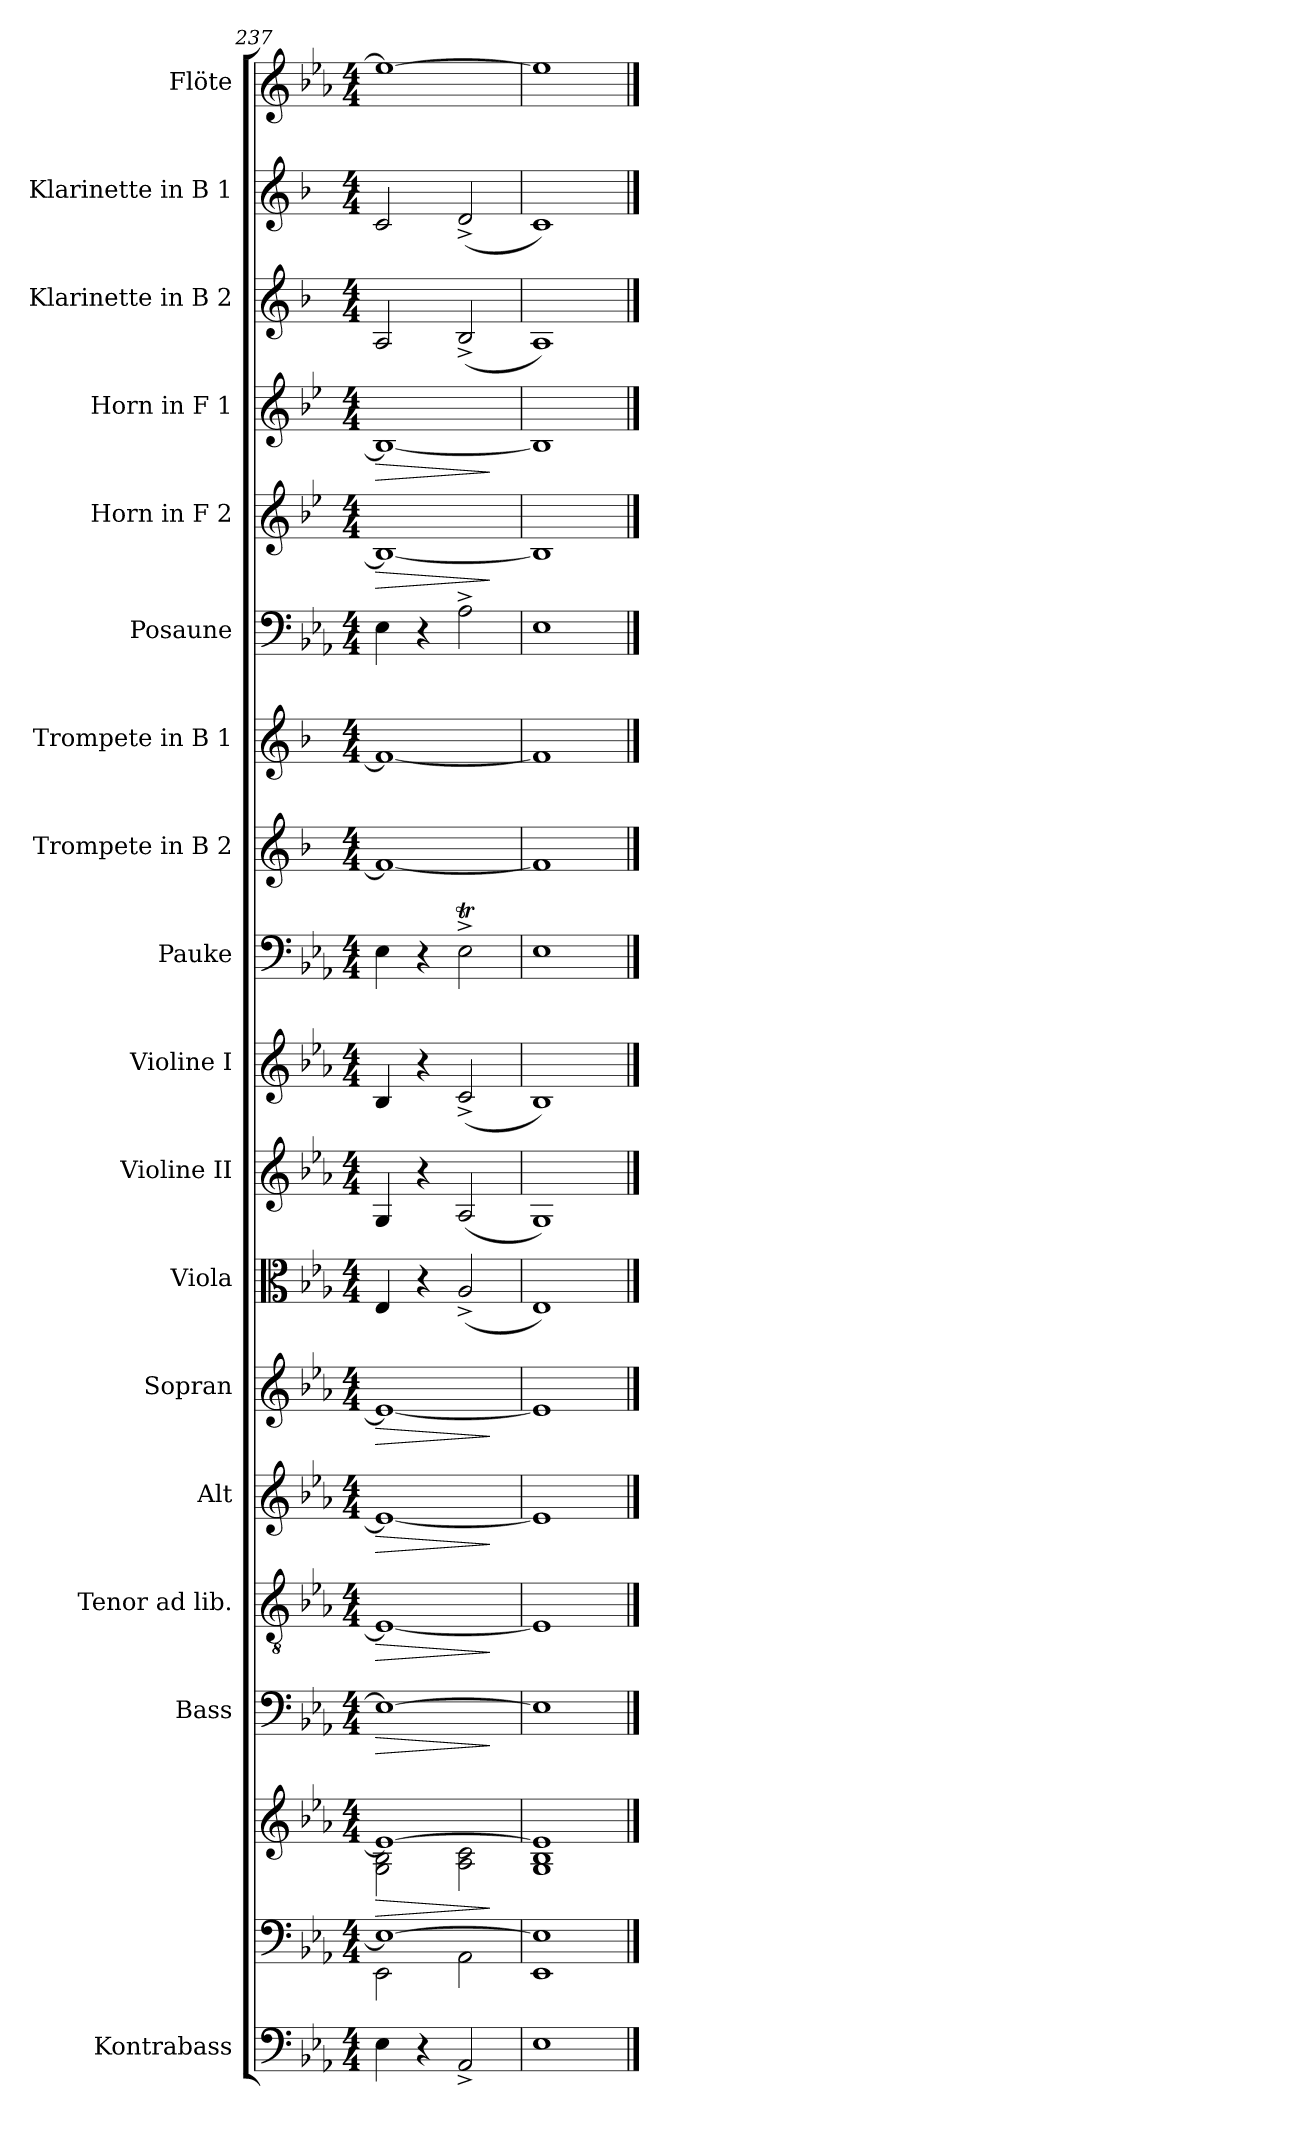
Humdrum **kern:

**kern	**kern	**kern	**dynam	**kern	**dynam	**kern	**dynam	**kern	**dynam	**kern	**dynam	**kern	**kern	**kern	**kern	**kern	**kern	**kern	**kern	**dynam	**kern	**dynam	**kern	**kern	**kern
*part18	*part17	*part17	*part17	*part16	*part16	*part15	*part15	*part14	*part14	*part13	*part13	*part12	*part11	*part10	*part9	*part8	*part7	*part6	*part5	*part5	*part4	*part4	*part3	*part2	*part1
*staff19	*staff18	*staff17	*staff17/18	*staff16	*staff16	*staff15	*staff15	*staff14	*staff14	*staff13	*staff13	*staff12	*staff11	*staff10	*staff9	*staff8	*staff7	*staff6	*staff5	*staff5	*staff4	*staff4	*staff3	*staff2	*staff1
*I"Kontrabass	*	*	*	*I"Bass	*	*I"Tenor ad lib.	*	*I"Alt	*	*I"Sopran	*	*I"Viola	*I"Violine II	*I"Violine I	*I"Pauke	*I"Trompete in B 2	*I"Trompete in B 1	*I"Posaune	*I"Horn in F 2	*	*I"Horn in F 1	*	*I"Klarinette in B 2	*I"Klarinette in B 1	*I"Flöte
*I'Kb.	*	*	*	*I'B	*	*I'T	*	*I'A	*	*I'S	*	*I'Vla.	*I'Vl. II	*I'Vl. I	*I'Pk.	*	*	*I'Pos.	*I'Hrn. 2	*	*I'Hrn. 1	*	*	*	*I'Fl.
*clefF4	*clefF4	*clefG2	*	*clefF4	*	*clefGv2	*	*clefG2	*	*clefG2	*	*clefC3	*clefG2	*clefG2	*clefF4	*clefG2	*clefG2	*clefF4	*clefG2	*	*clefG2	*	*clefG2	*clefG2	*clefG2
*ITrd7c12	*	*	*	*	*	*	*	*	*	*	*	*	*	*	*	*ITrd1c2	*ITrd1c2	*	*ITrd4c7	*	*ITrd4c7	*	*ITrd1c2	*ITrd1c2	*
*k[b-e-a-]	*k[b-e-a-]	*k[b-e-a-]	*	*k[b-e-a-]	*	*k[b-e-a-]	*	*k[b-e-a-]	*	*k[b-e-a-]	*	*k[b-e-a-]	*k[b-e-a-]	*k[b-e-a-]	*k[b-e-a-]	*k[b-e-a-]	*k[b-e-a-]	*k[b-e-a-]	*k[b-e-a-]	*	*k[b-e-a-]	*	*k[b-e-a-]	*k[b-e-a-]	*k[b-e-a-]
*E-:	*E-:	*E-:	*	*E-:	*	*E-:	*	*E-:	*	*E-:	*	*E-:	*E-:	*E-:	*E-:	*E-:	*E-:	*E-:	*E-:	*	*E-:	*	*E-:	*E-:	*E-:
*M4/4	*M4/4	*M4/4	*	*M4/4	*	*M4/4	*	*M4/4	*	*M4/4	*	*M4/4	*M4/4	*M4/4	*M4/4	*M4/4	*M4/4	*M4/4	*M4/4	*	*M4/4	*	*M4/4	*M4/4	*M4/4
=237	=237	=237	=237	=237	=237	=237	=237	=237	=237	=237	=237	=237	=237	=237	=237	=237	=237	=237	=237	=237	=237	=237	=237	=237	=237
*	*^	*	*	*	*	*	*	*	*	*	*	*	*	*	*	*	*	*	*	*	*	*	*	*	*
!	!	!	!	!LO:HP:b	!	!LO:HP:b	!	!LO:HP:b	!	!LO:HP:b	!	!LO:HP:b	!	!	!	!	!	!	!	!	!LO:HP:b	!	!LO:HP:b	!	!	!
*	*	*	*^	*	*	*	*	*	*	*	*	*	*	*	*	*	*	*	*	*	*	*	*	*	*	*
4EE-\	1E-_	2EE-\	1e-_	2G\ 2B-\	>	1E-_	>	1E-_	>	1e-_	>	1e-_	>	4E-/	4G/	4B-/	4E-\	1e-_	1e-_	4E-\	1E-_	>	1E-_	>	2G/	2B-/	1ee-_
4r	.	.	.	.	.	.	.	.	.	.	.	.	.	4r	4r	4r	4r	.	.	4r	.	.	.	.	.	.	.
2AAA-^>/	.	2AA-\	.	2A-\ 2c\	.	.	.	.	.	.	.	.	.	(<2A-^>/	(<2A-/	(<2c^>/	2E-T^<\	.	.	2A-^>\	.	.	.	.	(<2A-^>/	(<2c^</	.
*	*v	*v	*	*	*	*	*	*	*	*	*	*	*	*	*	*	*	*	*	*	*	*	*	*	*	*	*
*	*	*v	*v	*	*	*	*	*	*	*	*	*	*	*	*	*	*	*	*	*	*	*	*	*	*	*
.	.	.	]	.	]	.	]	.	]	.	]	.	.	.	.	.	.	.	.	]	.	]	.	.	.
=238	=238	=238	=238	=238	=238	=238	=238	=238	=238	=238	=238	=238	=238	=238	=238	=238	=238	=238	=238	=238	=238	=238	=238	=238	=238
*	*^	*^	*	*	*	*	*	*	*	*	*	*	*	*	*	*	*	*	*	*	*	*	*	*	*
1EE-	1E-]	1EE-	1e-]	1G 1B-	.	1E-]	.	1E-]	.	1e-]	.	1e-]	.	1E-)	1G)	1B-)	1E-	1e-]	1e-]	1E-	1E-]	.	1E-]	.	1G)	1B-)	1ee-]
*	*v	*v	*	*	*	*	*	*	*	*	*	*	*	*	*	*	*	*	*	*	*	*	*	*	*	*	*
*	*	*v	*v	*	*	*	*	*	*	*	*	*	*	*	*	*	*	*	*	*	*	*	*	*	*	*
==	==	==	==	==	==	==	==	==	==	==	==	==	==	==	==	==	==	==	==	==	==	==	==	==	==
*-	*-	*-	*-	*-	*-	*-	*-	*-	*-	*-	*-	*-	*-	*-	*-	*-	*-	*-	*-	*-	*-	*-	*-	*-	*-
